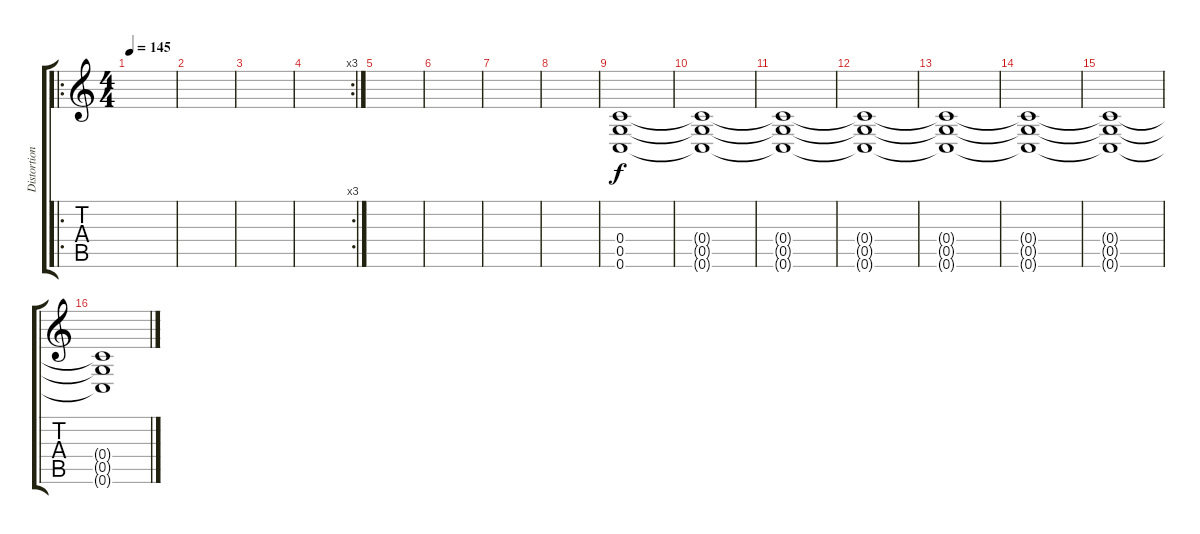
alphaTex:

\track ("Distortion II" "Distortion") {instrument distortionguitar}
\staff {score tabs}
\tuning (D4 A3 F3 C3 G2 C2) {hide}
\ro
\ts (4 4)
\tempo 145
\clef g2
\ks c
|
|
|
\rc 3
|
|
|
|
|
(0.4 0.5 0.6).1 |
(0.4{t} 0.5{t} 0.6{t}).1 |
(0.4{t} 0.5{t} 0.6{t}).1 |
(0.4{t} 0.5{t} 0.6{t}).1 |
(0.4{t} 0.5{t} 0.6{t}).1 |
(0.4{t} 0.5{t} 0.6{t}).1 |
(0.4{t} 0.5{t} 0.6{t}).1{volume 0} |
(0.4{t} 0.5{t} 0.6{t}).1
